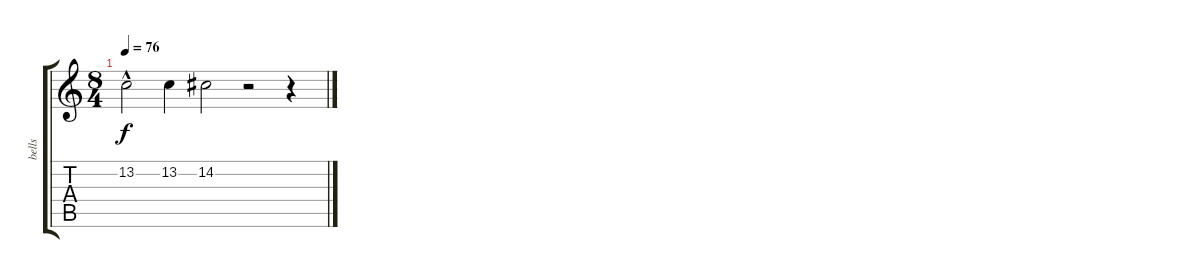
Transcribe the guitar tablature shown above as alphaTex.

\track ("bells" "bells") {instrument tubularbells}
\staff {score tabs}
\tuning (E4 B3 G3 D3 A2 E2) {hide}
\ts (8 4)
\tempo 76
\clef g2
\ks c
13.2{hac}.2{dy f} 13.2.4 14.2.2 r.2 r.4
